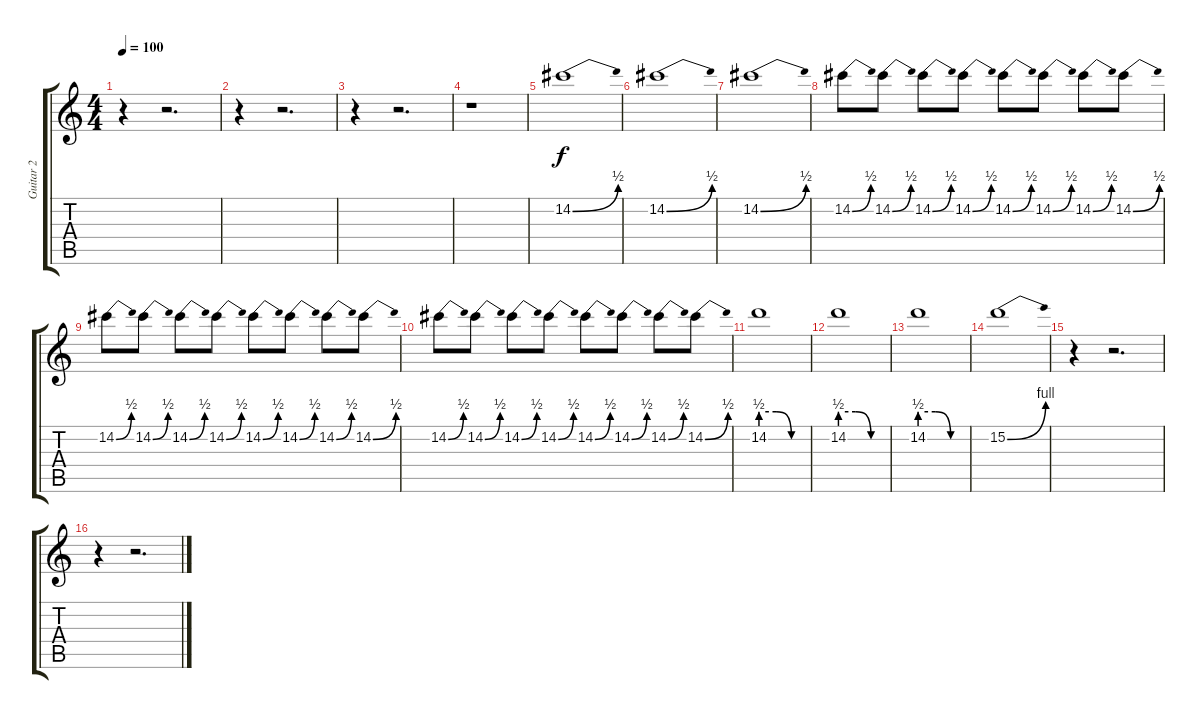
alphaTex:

\track ("Guitar 2" "Guitar 2") {instrument distortionguitar}
\staff {score tabs}
\tuning (E4 B3 G3 D3 A2 E2) {hide}
\ts (4 4)
\tempo 100
\clef g2
\ks c
r.4{dy f} r.2{d} |
r.4 r.2{d} |
r.4 r.2{d} |
r.1 |
14.2{be (bend 0 0 60 2)}.1 |
14.2{be (bend 0 0 60 2)}.1 |
14.2{be (bend 0 0 60 2)}.1 |
14.2{be (bend 0 0 60 2)}.8 14.2{be (bend 0 0 60 2)}.8 14.2{be (bend 0 0 60 2)}.8 14.2{be (bend 0 0 60 2)}.8 14.2{be (bend 0 0 60 2)}.8 14.2{be (bend 0 0 60 2)}.8 14.2{be (bend 0 0 60 2)}.8 14.2{be (bend 0 0 60 2)}.8 |
14.2{be (bend 0 0 60 2)}.8 14.2{be (bend 0 0 60 2)}.8 14.2{be (bend 0 0 60 2)}.8 14.2{be (bend 0 0 60 2)}.8 14.2{be (bend 0 0 60 2)}.8 14.2{be (bend 0 0 60 2)}.8 14.2{be (bend 0 0 60 2)}.8 14.2{be (bend 0 0 60 2)}.8 |
14.2{be (bend 0 0 60 2)}.8 14.2{be (bend 0 0 60 2)}.8 14.2{be (bend 0 0 60 2)}.8 14.2{be (bend 0 0 60 2)}.8 14.2{be (bend 0 0 60 2)}.8 14.2{be (bend 0 0 60 2)}.8 14.2{be (bend 0 0 60 2)}.8 14.2{be (bend 0 0 60 2)}.8 |
14.2{be (custom 0 2 20 2 40 0 60 0)}.1 |
14.2{be (custom 0 2 20 2 40 0 60 0)}.1 |
14.2{be (custom 0 2 20 2 40 0 60 0)}.1 |
15.2{be (bend 0 0 60 4)}.1 |
r.4 r.2{d} |
r.4 r.2{d}
